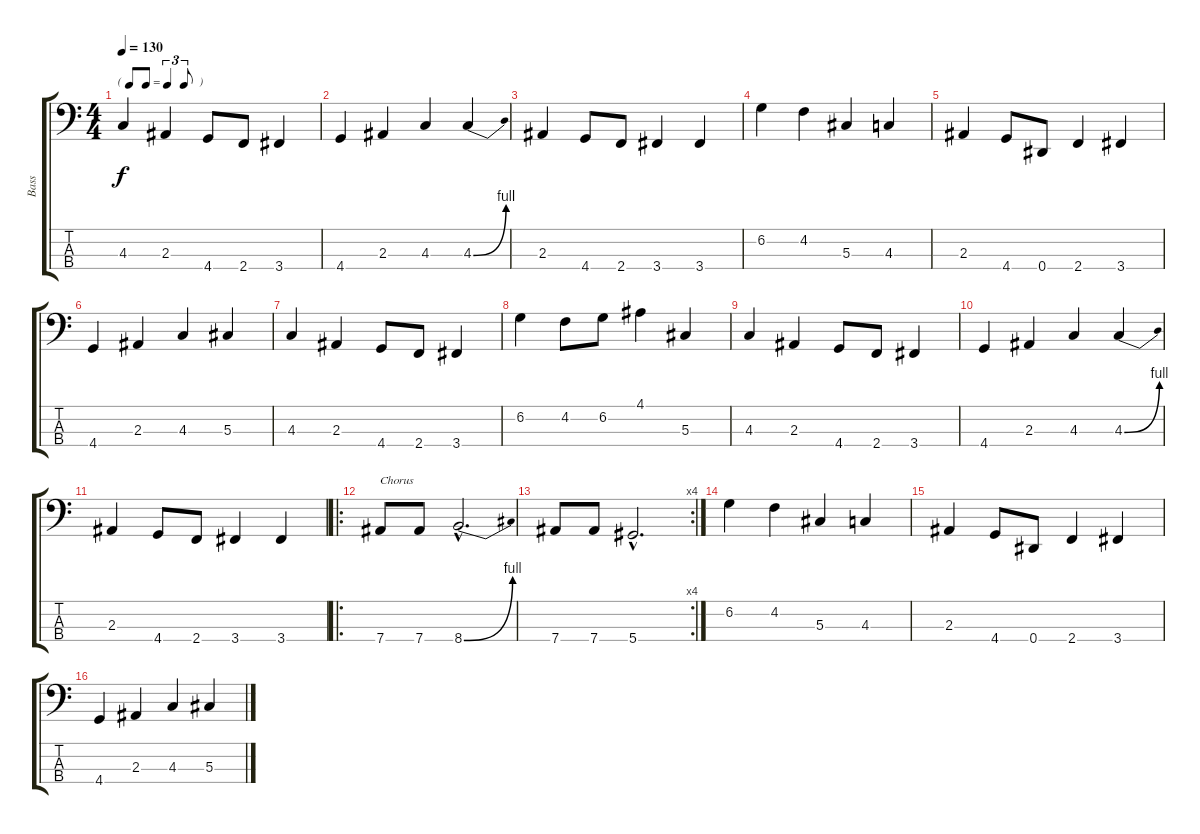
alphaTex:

\track ("Bass" "Bass") {instrument acousticbass}
\staff {score tabs}
\tuning (Gb2 Db2 Ab1 Eb1) {hide}
\ts (4 4)
\tf triplet8th
\tempo 130
\clef f4
\ks c
4.3.4{dy f} 2.3.4 4.4.8 2.4.8 3.4.4 |
4.4.4 2.3.4 4.3.4 4.3{be (bend 0 0 60 4)}.4 |
2.3.4 4.4.8 2.4.8 3.4.4 3.4.4 |
6.2.4 4.2.4 5.3.4 4.3.4 |
2.3.4 4.4.8 0.4.8 2.4.4 3.4.4 |
4.4.4 2.3.4 4.3.4 5.3.4 |
4.3.4 2.3.4 4.4.8 2.4.8 3.4.4 |
6.2.4 4.2.8 6.2.8 4.1.4 5.3.4 |
4.3.4 2.3.4 4.4.8 2.4.8 3.4.4 |
4.4.4 2.3.4 4.3.4 4.3{be (bend 0 0 60 4)}.4 |
2.3.4 4.4.8 2.4.8 3.4.4 3.4.4 |
\ro
7.4.8{txt "Chorus"} 7.4.8 8.4{be (bend 0 0 60 4) hac}.2{d} |
\rc 4
7.4.8 7.4.8 5.4{hac}.2{d} |
6.2.4 4.2.4 5.3.4 4.3.4 |
2.3.4 4.4.8 0.4.8 2.4.4 3.4.4 |
4.4.4 2.3.4 4.3.4 5.3.4
